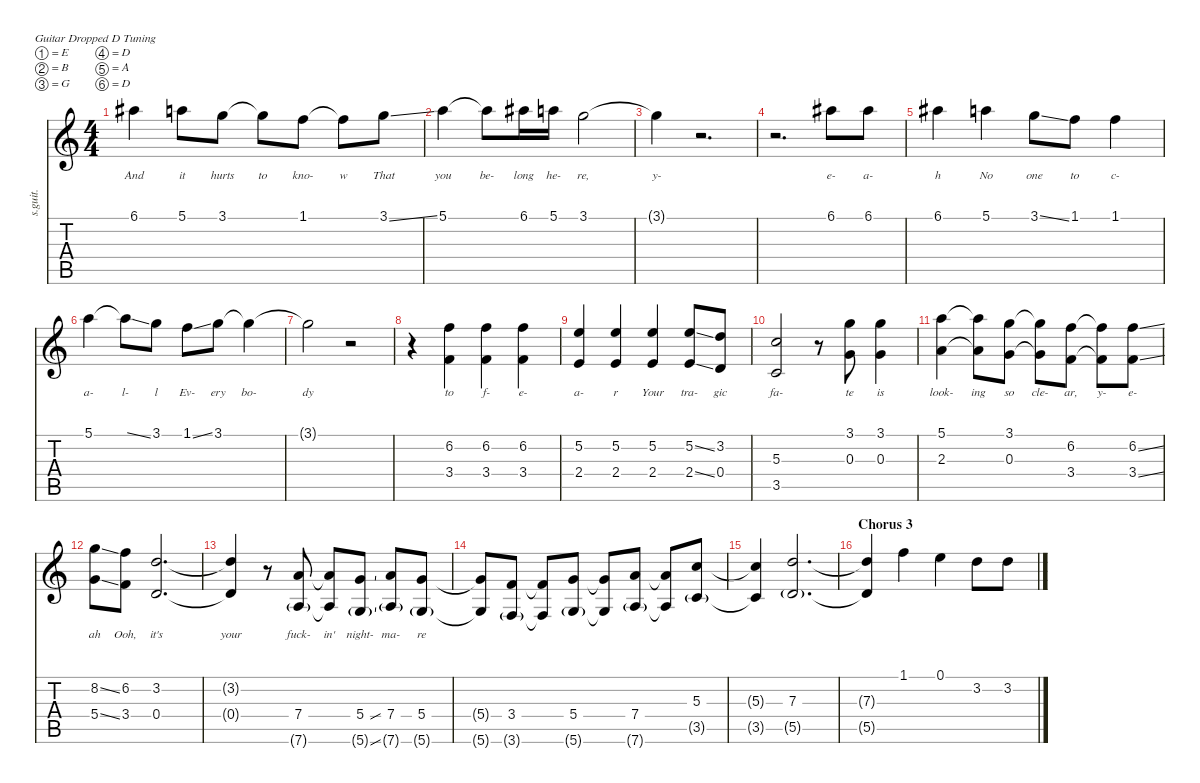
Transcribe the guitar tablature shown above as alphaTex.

\defaultSystemsLayout 4
\hideDynamics
\bracketExtendMode nobrackets
\track ("Vocals - M. Shadows" "s.guit.") {instrument clarinet}
\staff {score tabs}
\tuning (E4 B3 G3 D3 A2 D2)
\displaytranspose 12
\ts (4 4)
\tempo (130 hide)
\clef g2
\ks c
6.1{acc #}.4{lyrics (0 "And") lyrics (1 "") lyrics (2 "") lyrics (3 "") lyrics (4 "") dy f} 5.1.8{lyrics (0 "it") lyrics (1 "") lyrics (2 "") lyrics (3 "") lyrics (4 "")} 3.1.8{lyrics (0 "hurts") lyrics (1 "") lyrics (2 "") lyrics (3 "") lyrics (4 "")} 3.1{t}.8{lyrics (0 "to") lyrics (1 "") lyrics (2 "") lyrics (3 "") lyrics (4 "")} 1.1.8{lyrics (0 "kno-") lyrics (1 "") lyrics (2 "") lyrics (3 "") lyrics (4 "")} 1.1{t}.8{lyrics (0 "w") lyrics (1 "") lyrics (2 "") lyrics (3 "") lyrics (4 "")} 3.1{ss}.8{lyrics (0 "That") lyrics (1 "") lyrics (2 "") lyrics (3 "") lyrics (4 "")} |
5.1.4{lyrics (0 "you") lyrics (1 "") lyrics (2 "") lyrics (3 "") lyrics (4 "")} 5.1{t}.8{lyrics (0 "be-") lyrics (1 "") lyrics (2 "") lyrics (3 "") lyrics (4 "")} 6.1{acc #}.16{lyrics (0 "long") lyrics (1 "") lyrics (2 "") lyrics (3 "") lyrics (4 "")} 5.1.16{lyrics (0 "he-") lyrics (1 "") lyrics (2 "") lyrics (3 "") lyrics (4 "")} 3.1.2{lyrics (0 "re,") lyrics (1 "") lyrics (2 "") lyrics (3 "") lyrics (4 "")} |
3.1{t}.4{lyrics (0 "y-") lyrics (1 "") lyrics (2 "") lyrics (3 "") lyrics (4 "")} r.2{d} |
r.2{d} 6.1{acc #}.8{lyrics (0 "e-") lyrics (1 "") lyrics (2 "") lyrics (3 "") lyrics (4 "")} 6.1{acc #}.8{lyrics (0 "a-") lyrics (1 "") lyrics (2 "") lyrics (3 "") lyrics (4 "")} |
6.1{acc #}.4{lyrics (0 "h") lyrics (1 "") lyrics (2 "") lyrics (3 "") lyrics (4 "")} 5.1.4{lyrics (0 "No") lyrics (1 "") lyrics (2 "") lyrics (3 "") lyrics (4 "")} 3.1{ss}.8{lyrics (0 "one") lyrics (1 "") lyrics (2 "") lyrics (3 "") lyrics (4 "")} 1.1.8{lyrics (0 "to") lyrics (1 "") lyrics (2 "") lyrics (3 "") lyrics (4 "")} 1.1.4{lyrics (0 "c-") lyrics (1 "") lyrics (2 "") lyrics (3 "") lyrics (4 "")} |
5.1.4{lyrics (0 "a-") lyrics (1 "") lyrics (2 "") lyrics (3 "") lyrics (4 "")} 5.1{ss t}.8{lyrics (0 "l-") lyrics (1 "") lyrics (2 "") lyrics (3 "") lyrics (4 "")} 3.1.8{lyrics (0 "l") lyrics (1 "") lyrics (2 "") lyrics (3 "") lyrics (4 "")} 1.1{ss}.8{lyrics (0 "Ev-") lyrics (1 "") lyrics (2 "") lyrics (3 "") lyrics (4 "")} 3.1.8{lyrics (0 "ery") lyrics (1 "") lyrics (2 "") lyrics (3 "") lyrics (4 "")} 3.1{t}.4{lyrics (0 "bo-") lyrics (1 "") lyrics (2 "") lyrics (3 "") lyrics (4 "")} |
3.1{t}.2{lyrics (0 "dy") lyrics (1 "") lyrics (2 "") lyrics (3 "") lyrics (4 "")} r.2 |
r.4 (6.2 3.4).4{lyrics (0 "to") lyrics (1 "") lyrics (2 "") lyrics (3 "") lyrics (4 "")} (6.2 3.4).4{lyrics (0 "f-") lyrics (1 "") lyrics (2 "") lyrics (3 "") lyrics (4 "")} (6.2 3.4).4{lyrics (0 "e-") lyrics (1 "") lyrics (2 "") lyrics (3 "") lyrics (4 "")} |
(5.2 2.4).4{lyrics (0 "a-") lyrics (1 "") lyrics (2 "") lyrics (3 "") lyrics (4 "")} (5.2 2.4).4{lyrics (0 "r") lyrics (1 "") lyrics (2 "") lyrics (3 "") lyrics (4 "")} (5.2 2.4).4{lyrics (0 "Your") lyrics (1 "") lyrics (2 "") lyrics (3 "") lyrics (4 "")} (5.2{ss} 2.4{ss}).8{lyrics (0 "tra-") lyrics (1 "") lyrics (2 "") lyrics (3 "") lyrics (4 "")} (3.2 0.4).8{lyrics (0 "gic") lyrics (1 "") lyrics (2 "") lyrics (3 "") lyrics (4 "")} |
(5.3 3.5).2{lyrics (0 "fa-") lyrics (1 "") lyrics (2 "") lyrics (3 "") lyrics (4 "")} r.8 (3.1 0.3).8{lyrics (0 "te") lyrics (1 "") lyrics (2 "") lyrics (3 "") lyrics (4 "")} (3.1 0.3).4{lyrics (0 "is") lyrics (1 "") lyrics (2 "") lyrics (3 "") lyrics (4 "")} |
(5.1 2.3).4{lyrics (0 "look-") lyrics (1 "") lyrics (2 "") lyrics (3 "") lyrics (4 "")} (5.1{t} 2.3{t}).8{lyrics (0 "ing") lyrics (1 "") lyrics (2 "") lyrics (3 "") lyrics (4 "")} (3.1 0.3).8{lyrics (0 "so") lyrics (1 "") lyrics (2 "") lyrics (3 "") lyrics (4 "")} (3.1{t} 0.3{t}).8{lyrics (0 "cle-") lyrics (1 "") lyrics (2 "") lyrics (3 "") lyrics (4 "")} (6.2 3.4).8{lyrics (0 "ar,") lyrics (1 "") lyrics (2 "") lyrics (3 "") lyrics (4 "")} (6.2{t} 3.4{t}).8{lyrics (0 "y-") lyrics (1 "") lyrics (2 "") lyrics (3 "") lyrics (4 "")} (6.2{ss} 3.4{ss}).8{lyrics (0 "e-") lyrics (1 "") lyrics (2 "") lyrics (3 "") lyrics (4 "")} |
(8.2{ss} 5.4{ss}).8{lyrics (0 "ah") lyrics (1 "") lyrics (2 "") lyrics (3 "") lyrics (4 "")} (6.2 3.4).8{lyrics (0 "Ooh,") lyrics (1 "") lyrics (2 "") lyrics (3 "") lyrics (4 "")} (3.2 0.4).2{d lyrics (0 "it's") lyrics (1 "") lyrics (2 "") lyrics (3 "") lyrics (4 "")} |
(3.2{t} 0.4{t}).4{lyrics (0 "your") lyrics (1 "") lyrics (2 "") lyrics (3 "") lyrics (4 "")} r.8 (7.4 7.6{g}).8{lyrics (0 "fuck-") lyrics (1 "") lyrics (2 "") lyrics (3 "") lyrics (4 "")} (7.4{t} 7.6{t}).8{lyrics (0 "in'") lyrics (1 "") lyrics (2 "") lyrics (3 "") lyrics (4 "")} (5.4{ss} 5.6{ss g}).8{lyrics (0 "night-") lyrics (1 "") lyrics (2 "") lyrics (3 "") lyrics (4 "")} (7.4 7.6{g}).8{lyrics (0 "ma-") lyrics (1 "") lyrics (2 "") lyrics (3 "") lyrics (4 "")} (5.4 5.6{g}).8{lyrics (0 "re") lyrics (1 "") lyrics (2 "") lyrics (3 "") lyrics (4 "")} |
(5.4{t} 5.6{t}).8{lyrics (0 "") lyrics (1 "") lyrics (2 "") lyrics (3 "") lyrics (4 "")} (3.4 3.6{g}).8{lyrics (0 "") lyrics (1 "") lyrics (2 "") lyrics (3 "") lyrics (4 "")} (3.4{t} 3.6{t}).8{lyrics (0 "") lyrics (1 "") lyrics (2 "") lyrics (3 "") lyrics (4 "")} (5.4 5.6{g}).8{lyrics (0 "") lyrics (1 "") lyrics (2 "") lyrics (3 "") lyrics (4 "")} (5.4{t} 5.6{t}).8{lyrics (0 "") lyrics (1 "") lyrics (2 "") lyrics (3 "") lyrics (4 "")} (7.4 7.6{g}).8{lyrics (0 "") lyrics (1 "") lyrics (2 "") lyrics (3 "") lyrics (4 "")} (7.4{t} 7.6{t}).8{lyrics (0 "") lyrics (1 "") lyrics (2 "") lyrics (3 "") lyrics (4 "")} (5.3 3.5{g}).8{lyrics (0 "") lyrics (1 "") lyrics (2 "") lyrics (3 "") lyrics (4 "")} |
(5.3{t} 3.5{t}).4{lyrics (0 "") lyrics (1 "") lyrics (2 "") lyrics (3 "") lyrics (4 "")} (7.3 5.5{g}).2{d lyrics (0 "") lyrics (1 "") lyrics (2 "") lyrics (3 "") lyrics (4 "")} |
\section ("" "Chorus 3")
(7.3{t} 5.5{t}).4{lyrics (0 "") lyrics (1 "") lyrics (2 "") lyrics (3 "") lyrics (4 "")} 1.1.4{lyrics (0 "") lyrics (1 "") lyrics (2 "") lyrics (3 "") lyrics (4 "")} 0.1.4{lyrics (0 "") lyrics (1 "") lyrics (2 "") lyrics (3 "") lyrics (4 "")} 3.2.8{lyrics (0 "") lyrics (1 "") lyrics (2 "") lyrics (3 "") lyrics (4 "")} 3.2{ss}.8{lyrics (0 "") lyrics (1 "") lyrics (2 "") lyrics (3 "") lyrics (4 "")}
